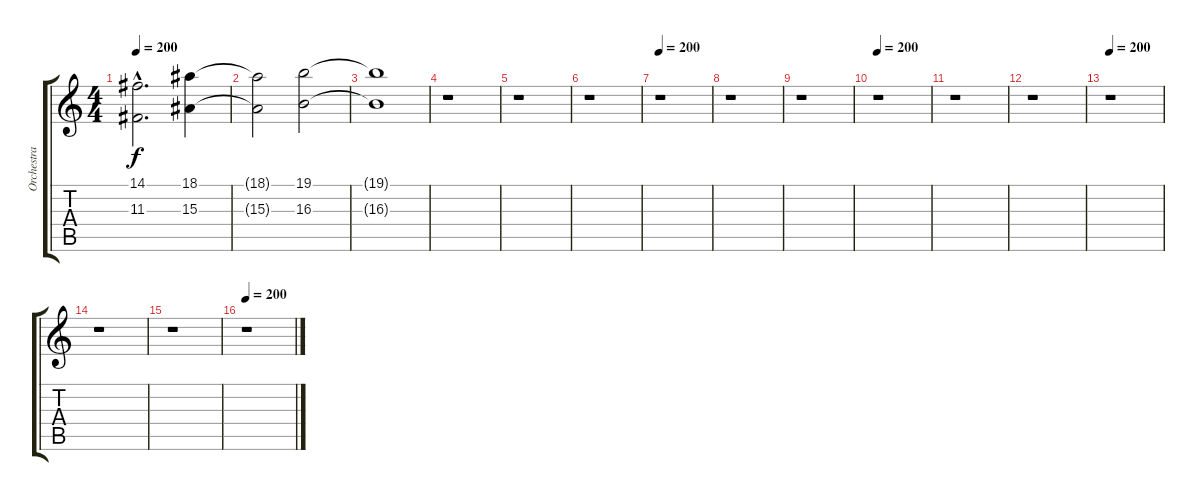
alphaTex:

\track ("Orchestra" "Orchestra") {instrument brasssection}
\staff {score tabs}
\tuning (E4 B3 G3 D3 A2 E2) {hide}
\ts (4 4)
\tempo 200
\clef g2
\ks c
(14.1{hac} 11.3{hac}).2{d dy f} (18.1 15.3).4 |
(18.1{t} 15.3{t}).2 (19.1 16.3).2 |
(19.1{t} 16.3{t}).1 |
r.1 |
r.1 |
r.1 |
\tempo 200
r.1 |
r.1 |
r.1 |
\tempo 200
r.1 |
r.1 |
r.1 |
\tempo 200
r.1 |
r.1 |
r.1 |
\tempo 200
r.1
